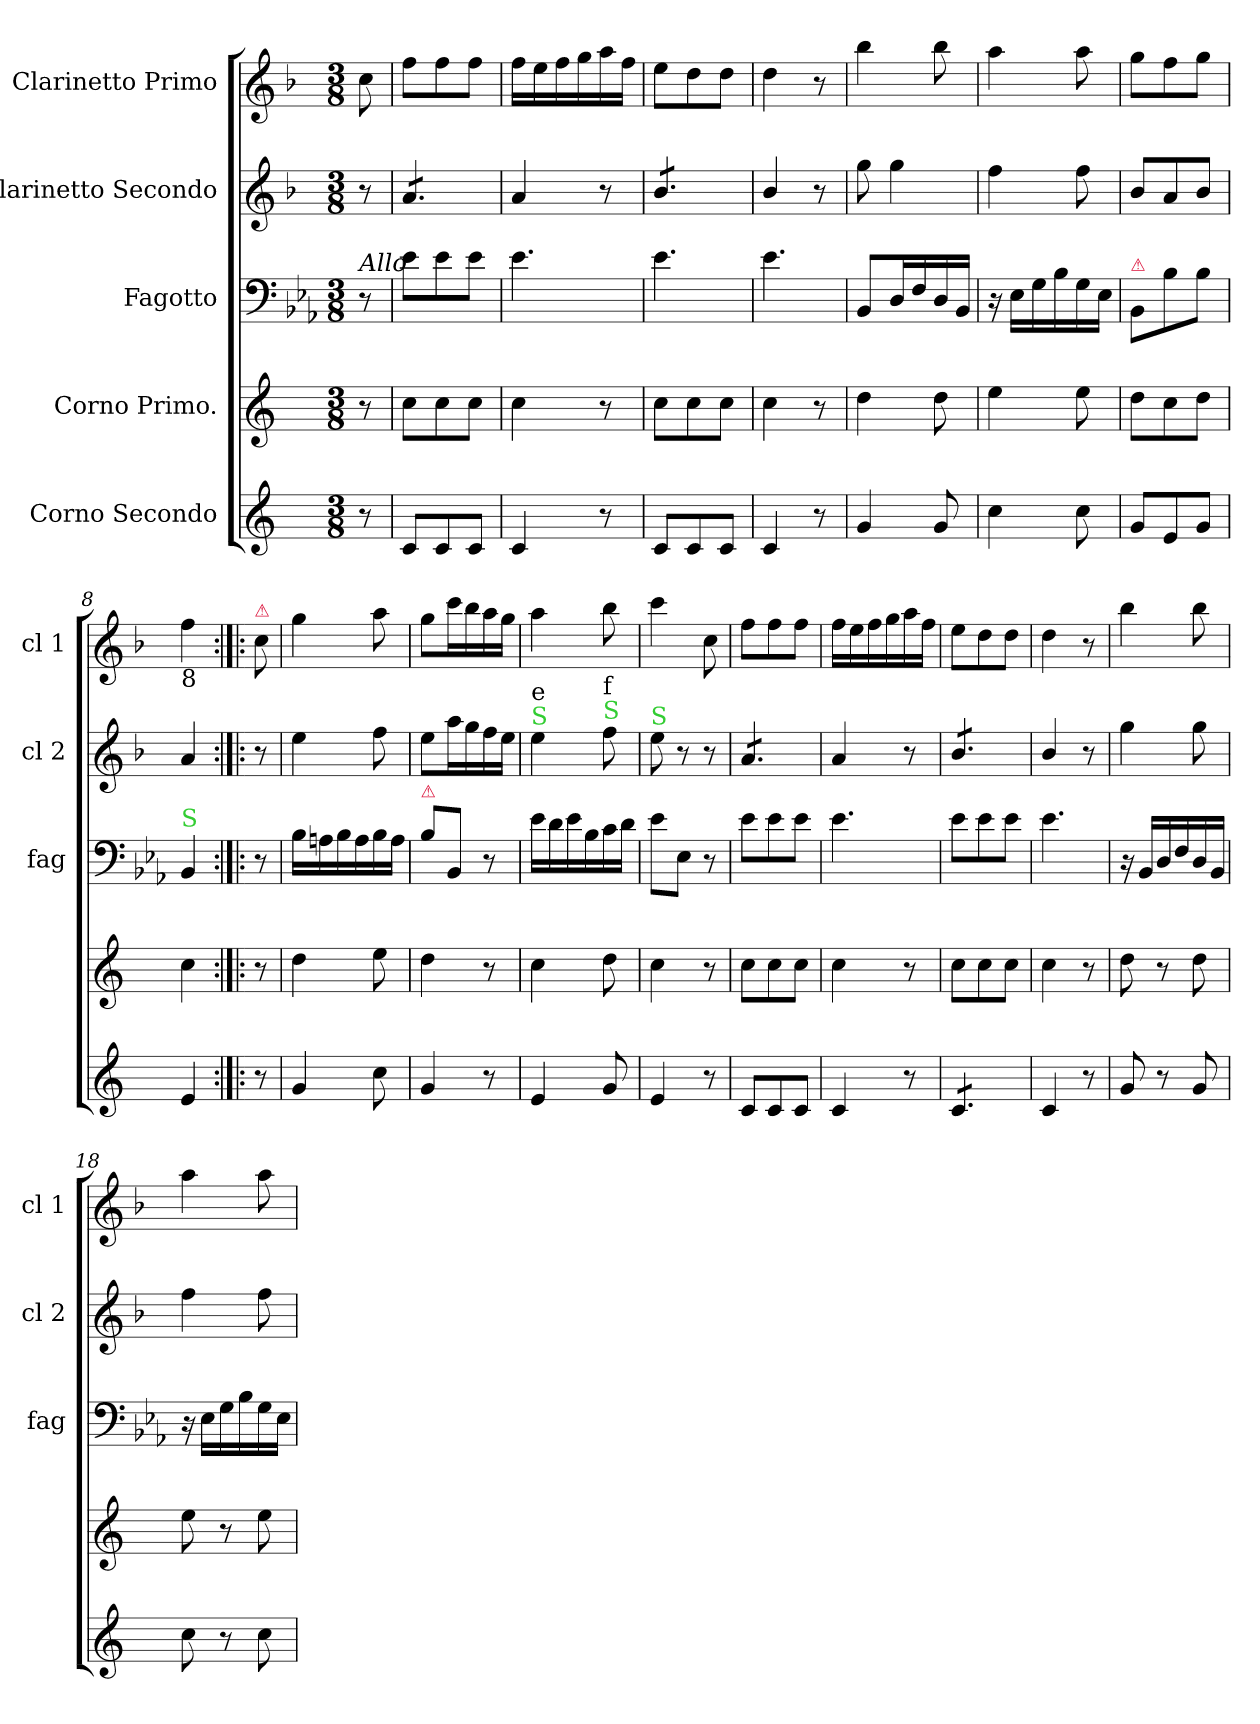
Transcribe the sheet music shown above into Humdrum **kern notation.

**kern	**kern	**kern	**kern	**kern
*part5	*part4	*part3	*part2	*part1
*staff5	*staff4	*staff3	*staff2	*staff1
*I"Corno Secondo	*I"Corno Primo.	*I"Fagotto	*I"Clarinetto Secondo	*I"Clarinetto Primo
*	*	*I'fag	*I'cl 2	*I'cl 1
*clefG2	*clefG2	*clefF4	*clefG2	*clefG2
*ITrd5c9	*ITrd5c9	*	*ITrd1c2	*ITrd1c2
*k[b-e-a-]	*k[b-e-a-]	*k[b-e-a-]	*k[b-e-a-]	*k[b-e-a-]
*M3/8	*M3/8	*M3/8	*M3/8	*M3/8
=	=	=	=	=
!	!	!LO:TX:a:i:t=Allo	!	!
8r	8r	8r	8r	8b-\
=1	=1	=1	=1	=1
*	*	*	*tremolo	*
8E-/L	8e-\L	8e-\L	8g/L	8ee-\L
8E-/	8e-\	8e-\	8g/	8ee-\
8E-/J	8e-\J	8e-\J	8g/J	8ee-\J
*	*	*	*Xtremolo	*
=2	=2	=2	=2	=2
4E-/	4e-\	4.e-\	4g/	16ee-\LL
.	.	.	.	16dd\
.	.	.	.	16ee-\
.	.	.	.	16ff\
8r	8r	.	8r	16gg\
.	.	.	.	16ee-\JJ
=3	=3	=3	=3	=3
*	*	*	*tremolo	*
8E-/L	8e-\L	4.e-\	8a-/L	8dd\L
8E-/	8e-\	.	8a-/	8cc\
8E-/J	8e-\J	.	8a-/J	8cc\J
*	*	*	*Xtremolo	*
=4	=4	=4	=4	=4
4E-/	4e-\	4.e-\	4a-/	4cc\
8r	8r	.	8r	8r
=5	=5	=5	=5	=5
4B-/	4f\	8BB-/L	8ff\	4aa-\
.	.	16D/L	4ff\	.
.	.	16F/	.	.
8B-/	8f\	16D/	.	8aa-\
.	.	16BB-/JJ	.	.
=6	=6	=6	=6	=6
4e-\	4g\	16r	4ee-\	4gg\
.	.	16E-\LL	.	.
.	.	16G\	.	.
.	.	16B-\	.	.
8e-\	8g\	16G\	8ee-\	8gg\
.	.	16E-\JJ	.	.
=7	=7	=7	=7	=7
!	!	!LO:TX:a:color=crimson:t=⚠	!	!
8B-/L	8f\L	8BB-/L	8a-/L	8ff\L
8G/	8e-\	8B-\	8g/	8ee-\
8B-/J	8f\J	8B-\J	8a-/J	8ff\J
=8	=8	=8	=8	=8
!	!	!	!	!LO:TX:b:t=8
!	!	!LO:TX:a:color=limegreen:t=S	!	!
4G/	4e-\	4BB-/	4g/	4ee-\
=:|!|:	=:|!|:	=:|!|:	=:|!|:	=:|!|:
!	!	!	!	!LO:TX:a:color=crimson:t=⚠
8r	8r	8r	8r	8b-\
=9	=9	=9	=9	=9
4B-/	4f\	16B-\LL	4dd\	4ff\
.	.	16An\	.	.
.	.	16B-\	.	.
.	.	16A\	.	.
8e-\	8g\	16B-\	8ee-\	8gg\
.	.	16A\JJ	.	.
=10	=10	=10	=10	=10
!	!	!LO:TX:a:color=crimson:t=⚠	!	!
4B-/	4f\	8B-\L	8dd\L	8ff\L
.	.	8BB-/J	16gg\L	16bb-\L
.	.	.	16ff\	16aa-\
8r	8r	8r	16ee-\	16gg\
.	.	.	16dd\JJ	16ff\JJ
=11	=11	=11	=11	=11
!	!	!	!LO:TX:a:color=limegreen:t=S	!
!	!	!	!LO:TX:a:t=e	!
4G/	4e-\	16e-\LL	4dd\	4gg\
.	.	16d\	.	.
.	.	16e-\	.	.
.	.	16B-\	.	.
!	!	!	!LO:TX:a:color=limegreen:t=S	!
!	!	!	!LO:TX:a:t=f	!
8B-/	8f\	16c\	8ee-\	8aa-\
.	.	16d\JJ	.	.
=12	=12	=12	=12	=12
!	!	!	!LO:TX:a:color=limegreen:t=S	!
4G/	4e-\	8e-\L	8dd\	4bb-\
.	.	8E-\J	8r	.
8r	8r	8r	8r	8b-\
=13	=13	=13	=13	=13
*	*	*	*tremolo	*
8E-/L	8e-\L	8e-\L	8g/L	8ee-\L
8E-/	8e-\	8e-\	8g/	8ee-\
8E-/J	8e-\J	8e-\J	8g/J	8ee-\J
*	*	*	*Xtremolo	*
=14	=14	=14	=14	=14
4E-/	4e-\	4.e-\	4g/	16ee-\LL
.	.	.	.	16dd\
.	.	.	.	16ee-\
.	.	.	.	16ff\
8r	8r	.	8r	16gg\
.	.	.	.	16ee-\JJ
=15	=15	=15	=15	=15
*tremolo	*	*	*	*
*	*	*	*tremolo	*
8E-/L	8e-\L	8e-\L	8a-/L	8dd\L
8E-/	8e-\	8e-\	8a-/	8cc\
8E-/J	8e-\J	8e-\J	8a-/J	8cc\J
*	*	*	*Xtremolo	*
*Xtremolo	*	*	*	*
=16	=16	=16	=16	=16
4E-/	4e-\	4.e-\	4a-/	4cc\
8r	8r	.	8r	8r
=17	=17	=17	=17	=17
8B-/	8f\	16r	4ff\	4aa-\
.	.	16BB-/LL	.	.
8r	8r	16D/	.	.
.	.	16F/	.	.
8B-/	8f\	16D/	8ff\	8aa-\
.	.	16BB-/JJ	.	.
=18	=18	=18	=18	=18
8e-\	8g\	16r	4ee-\	4gg\
.	.	16E-\LL	.	.
8r	8r	16G\	.	.
.	.	16B-\	.	.
8e-\	8g\	16G\	8ee-\	8gg\
.	.	16E-\JJ	.	.
=	=	=	=	=
*-	*-	*-	*-	*-
